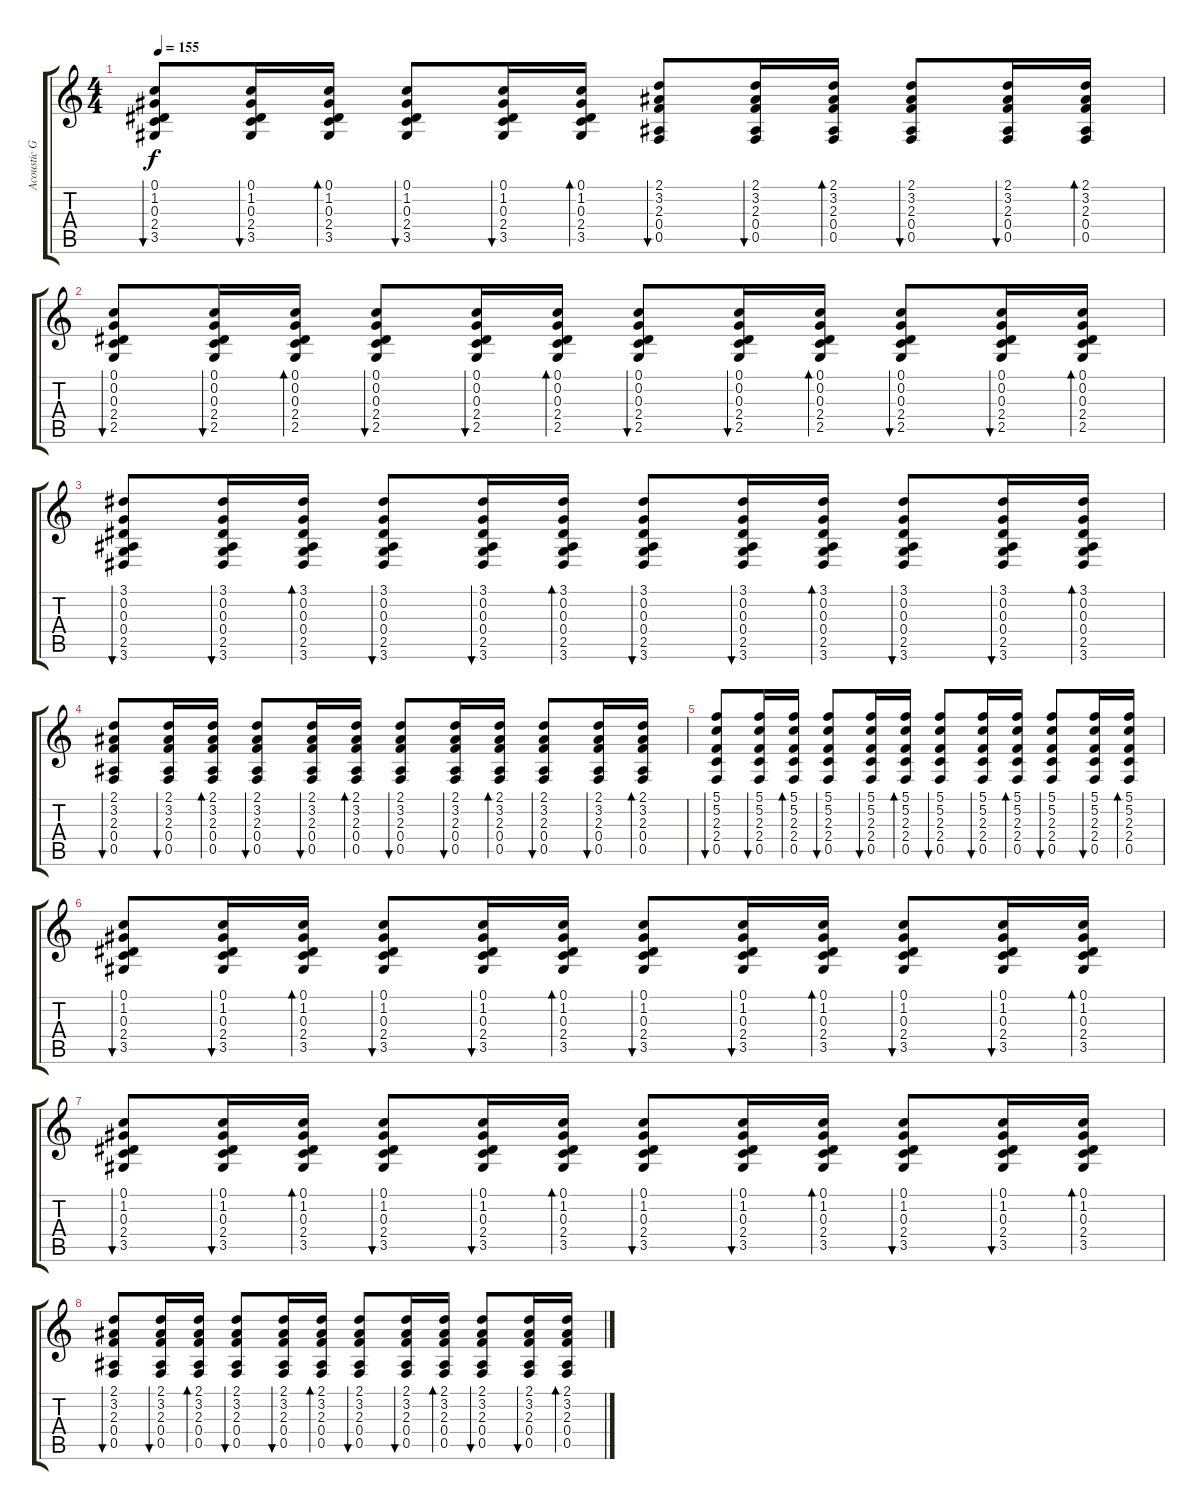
\track ("Acoustic Guitar" "Acoustic G") {instrument acousticguitarsteel}
\staff {score tabs}
\tuning (C4 G3 Eb3 Bb2 F2 C2) {hide}
\ts (4 4)
\tempo 155
\clef g2
\ks c
(0.1 1.2 0.3 2.4 3.5).8{bu 60 dy f} (0.1 1.2 0.3 2.4 3.5).16{bu 60} (0.1 1.2 0.3 2.4 3.5).16{bd 60} (0.1 1.2 0.3 2.4 3.5).8{bu 60} (0.1 1.2 0.3 2.4 3.5).16{bu 60} (0.1 1.2 0.3 2.4 3.5).16{bd 60} (2.1 3.2 2.3 0.4 0.5).8{bu 60} (2.1 3.2 2.3 0.4 0.5).16{bu 60} (2.1 3.2 2.3 0.4 0.5).16{bd 60} (2.1 3.2 2.3 0.4 0.5).8{bu 60} (2.1 3.2 2.3 0.4 0.5).16{bu 60} (2.1 3.2 2.3 0.4 0.5).16{bd 60} |
(0.1 0.2 0.3 2.4 2.5).8{bu 60} (0.1 0.2 0.3 2.4 2.5).16{bu 30} (0.1 0.2 0.3 2.4 2.5).16{bd 30} (0.1 0.2 0.3 2.4 2.5).8{bu 60} (0.1 0.2 0.3 2.4 2.5).16{bu 30} (0.1 0.2 0.3 2.4 2.5).16{bd 30} (0.1 0.2 0.3 2.4 2.5).8{bu 60} (0.1 0.2 0.3 2.4 2.5).16{bu 30} (0.1 0.2 0.3 2.4 2.5).16{bd 30} (0.1 0.2 0.3 2.4 2.5).8{bu 60} (0.1 0.2 0.3 2.4 2.5).16{bu 30} (0.1 0.2 0.3 2.4 2.5).16{bd 30} |
(3.1 0.2 0.3 0.4 2.5 3.6).8{bu 60} (3.1 0.2 0.3 0.4 2.5 3.6).16{bu 30} (3.1 0.2 0.3 0.4 2.5 3.6).16{bd 30} (3.1 0.2 0.3 0.4 2.5 3.6).8{bu 60} (3.1 0.2 0.3 0.4 2.5 3.6).16{bu 30} (3.1 0.2 0.3 0.4 2.5 3.6).16{bd 30} (3.1 0.2 0.3 0.4 2.5 3.6).8{bu 60} (3.1 0.2 0.3 0.4 2.5 3.6).16{bu 30} (3.1 0.2 0.3 0.4 2.5 3.6).16{bd 30} (3.1 0.2 0.3 0.4 2.5 3.6).8{bu 60} (3.1 0.2 0.3 0.4 2.5 3.6).16{bu 30} (3.1 0.2 0.3 0.4 2.5 3.6).16{bd 30} |
(2.1 3.2 2.3 0.4 0.5).8{bu 60} (2.1 3.2 2.3 0.4 0.5).16{bu 60} (2.1 3.2 2.3 0.4 0.5).16{bd 60} (2.1 3.2 2.3 0.4 0.5).8{bu 60} (2.1 3.2 2.3 0.4 0.5).16{bu 60} (2.1 3.2 2.3 0.4 0.5).16{bd 60} (2.1 3.2 2.3 0.4 0.5).8{bu 60} (2.1 3.2 2.3 0.4 0.5).16{bu 60} (2.1 3.2 2.3 0.4 0.5).16{bd 60} (2.1 3.2 2.3 0.4 0.5).8{bu 60} (2.1 3.2 2.3 0.4 0.5).16{bu 60} (2.1 3.2 2.3 0.4 0.5).16{bd 60} |
(5.1 5.2 2.3 2.4 0.5).8{bu 60} (5.1 5.2 2.3 2.4 0.5).16{bu 60} (5.1 5.2 2.3 2.4 0.5).16{bd 60} (5.1 5.2 2.3 2.4 0.5).8{bu 60} (5.1 5.2 2.3 2.4 0.5).16{bu 60} (5.1 5.2 2.3 2.4 0.5).16{bd 60} (5.1 5.2 2.3 2.4 0.5).8{bu 60} (5.1 5.2 2.3 2.4 0.5).16{bu 60} (5.1 5.2 2.3 2.4 0.5).16{bd 60} (5.1 5.2 2.3 2.4 0.5).8{bu 60} (5.1 5.2 2.3 2.4 0.5).16{bu 60} (5.1 5.2 2.3 2.4 0.5).16{bd 60} |
(0.1 1.2 0.3 2.4 3.5).8{bu 60} (0.1 1.2 0.3 2.4 3.5).16{bu 60} (0.1 1.2 0.3 2.4 3.5).16{bd 60} (0.1 1.2 0.3 2.4 3.5).8{bu 60} (0.1 1.2 0.3 2.4 3.5).16{bu 60} (0.1 1.2 0.3 2.4 3.5).16{bd 60} (0.1 1.2 0.3 2.4 3.5).8{bu 60} (0.1 1.2 0.3 2.4 3.5).16{bu 60} (0.1 1.2 0.3 2.4 3.5).16{bd 60} (0.1 1.2 0.3 2.4 3.5).8{bu 60} (0.1 1.2 0.3 2.4 3.5).16{bu 60} (0.1 1.2 0.3 2.4 3.5).16{bd 60} |
(0.1 1.2 0.3 2.4 3.5).8{bu 60} (0.1 1.2 0.3 2.4 3.5).16{bu 60} (0.1 1.2 0.3 2.4 3.5).16{bd 60} (0.1 1.2 0.3 2.4 3.5).8{bu 60} (0.1 1.2 0.3 2.4 3.5).16{bu 60} (0.1 1.2 0.3 2.4 3.5).16{bd 60} (0.1 1.2 0.3 2.4 3.5).8{bu 60} (0.1 1.2 0.3 2.4 3.5).16{bu 60} (0.1 1.2 0.3 2.4 3.5).16{bd 60} (0.1 1.2 0.3 2.4 3.5).8{bu 60} (0.1 1.2 0.3 2.4 3.5).16{bu 60} (0.1 1.2 0.3 2.4 3.5).16{bd 60} |
(2.1 3.2 2.3 0.4 0.5).8{bu 60} (2.1 3.2 2.3 0.4 0.5).16{bu 60} (2.1 3.2 2.3 0.4 0.5).16{bd 60} (2.1 3.2 2.3 0.4 0.5).8{bu 60} (2.1 3.2 2.3 0.4 0.5).16{bu 60} (2.1 3.2 2.3 0.4 0.5).16{bd 60} (2.1 3.2 2.3 0.4 0.5).8{bu 60} (2.1 3.2 2.3 0.4 0.5).16{bu 60} (2.1 3.2 2.3 0.4 0.5).16{bd 60} (2.1 3.2 2.3 0.4 0.5).8{bu 60} (2.1 3.2 2.3 0.4 0.5).16{bu 60} (2.1 3.2 2.3 0.4 0.5).16{bd 60}
